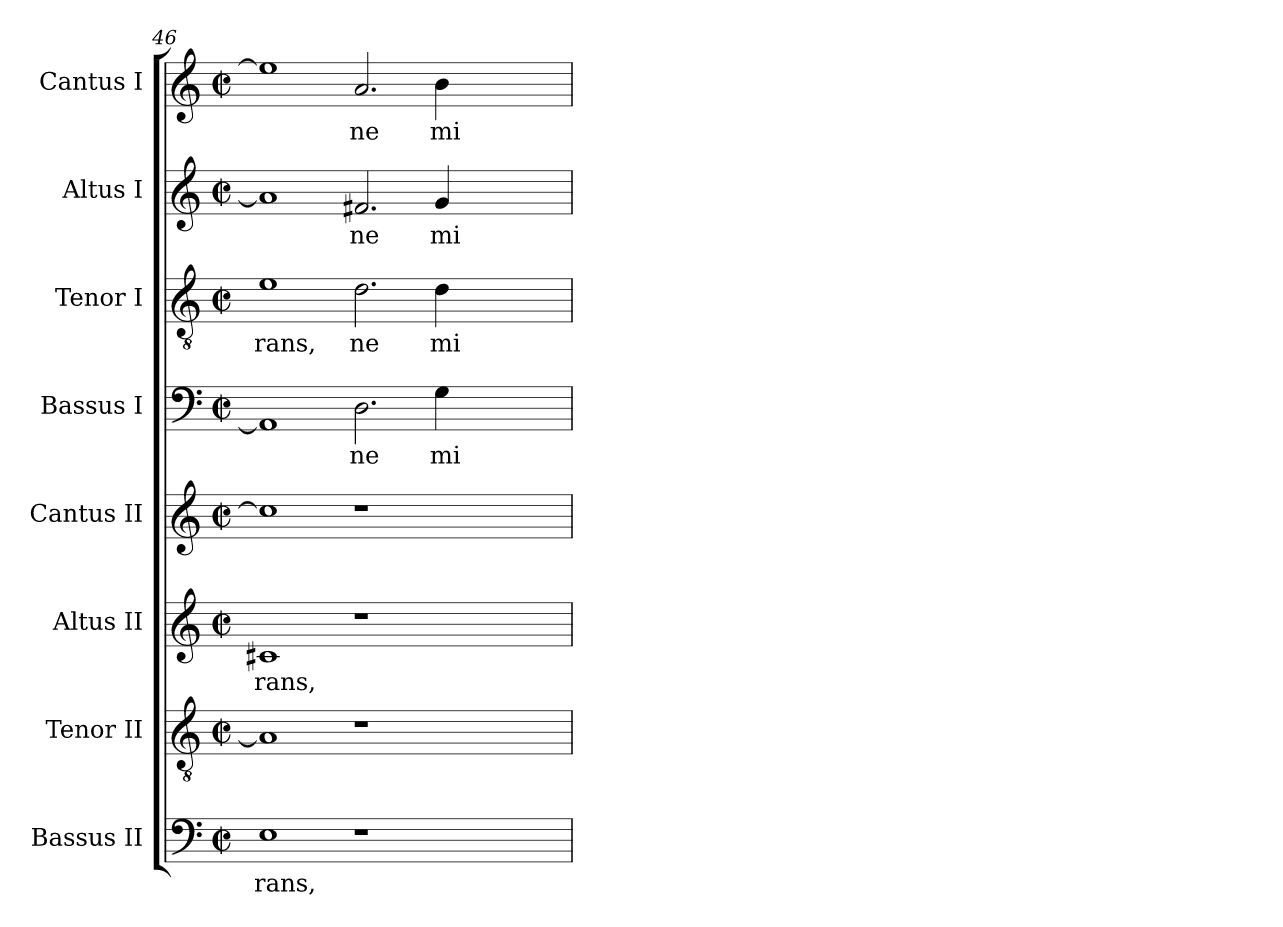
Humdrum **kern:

**kern	**text	**kern	**kern	**text	**kern	**kern	**text	**kern	**text	**kern	**text	**kern	**text
*part8	*part8	*part7	*part6	*part6	*part5	*part4	*part4	*part3	*part3	*part2	*part2	*part1	*part1
*staff8	*staff8	*staff7	*staff6	*staff6	*staff5	*staff4	*staff4	*staff3	*staff3	*staff2	*staff2	*staff1	*staff1
*I"Bassus II	*	*I"Tenor II	*I"Altus II	*	*I"Cantus II	*I"Bassus I	*	*I"Tenor I	*	*I"Altus I	*	*I"Cantus I	*
*clefF4	*	*clefGv2	*clefG2	*	*clefG2	*clefF4	*	*clefGv2	*	*clefG2	*	*clefG2	*
*M2/2	*	*M2/2	*M2/2	*	*M2/2	*M2/2	*	*M2/2	*	*M2/2	*	*M2/2	*
*met(c|)	*	*met(c|)	*met(c|)	*	*met(c|)	*met(c|)	*	*met(c|)	*	*met(c|)	*	*met(c|)	*
=46	=46	=46	=46	=46	=46	=46	=46	=46	=46	=46	=46	=46	=46
!	!LO:LY:b:cj	!	!	!LO:LY:b:cj	!	!	!	!	!LO:LY:b:cj	!	!	!	!
1E	rans,	1A]	1c#X	rans,	1cc#]	1AA]	.	1e	rans,	1a]	.	1ee]	.
!LO:N:vis=1	!	!LO:N:vis=1	!LO:N:vis=1	!	!LO:N:vis=1	!	!LO:LY:b:cj	!	!LO:LY:b:cj	!	!LO:LY:b:cj	!	!LO:LY:b:cj
0r	.	0r	0r	.	0r	2.D\	ne	2.d\	ne	2.f#X/	ne	2.a/	ne
!	!	!	!	!	!	!	!LO:LY:b:cj	!	!LO:LY:b:cj	!	!LO:LY:b:cj	!	!LO:LY:b:cj
.	.	.	.	.	.	4G\	mi	4d\	mi	4g/	mi-	4b\	mi-
.	.	.	.	.	.	1ryy	.	1ryy	.	1ryy	.	1ryy	.
=	=	=	=	=	=	=	=	=	=	=	=	=	=
*-	*-	*-	*-	*-	*-	*-	*-	*-	*-	*-	*-	*-	*-
